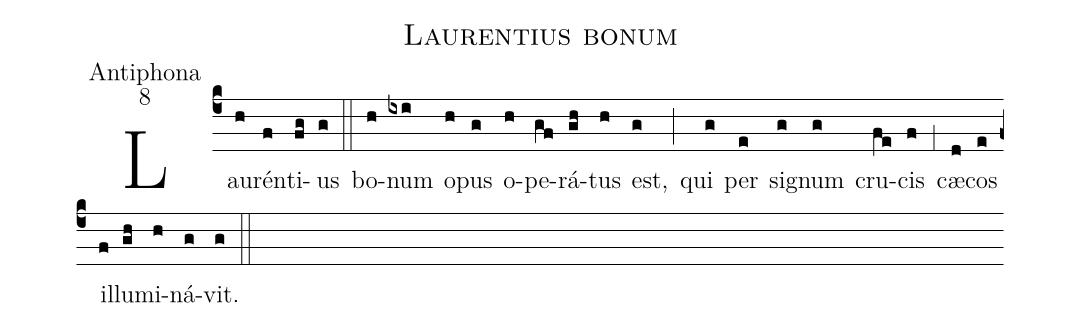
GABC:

name:Laurentius bonum;
office-part:Antiphona;
mode:8;
%%
(c4) Lau(h)rén(f)ti(fg)us(g) (::)
bo(h)num(ixi) o(h)pus(g) o(h)pe(gf)rá(gh)tus(h) est,(g) (;) qui(g) per(e) si(g)gnum(g) cru(fe)cis(f) (,1) cæ(d)cos(e) il(f)lu(gh)mi(h)ná(g)vit.(g) (::)
